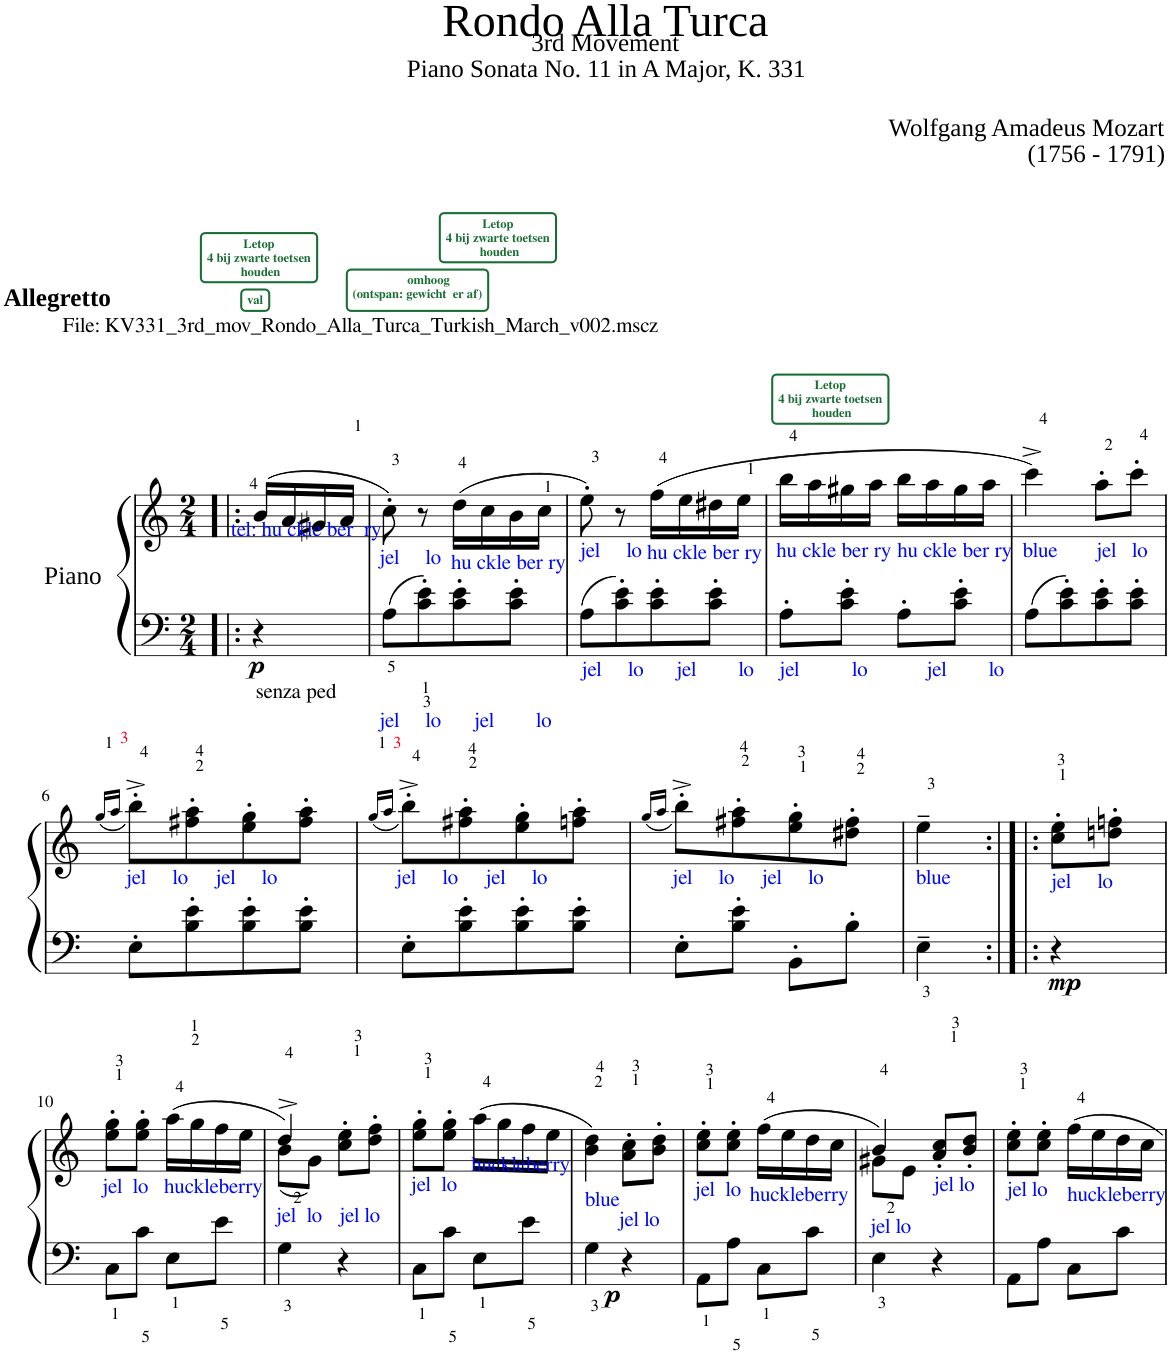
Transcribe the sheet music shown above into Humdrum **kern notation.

**kern	**kern	**dynam
*part1	*part1	*part1
*staff2	*staff1	*staff1/2
*I"Piano	*	*
*I'Pno	*	*
*clefF4	*clefG2	*
*k[]	*k[]	*
*M2/4	*M2/4	*
=1!|:	=1!|:	=1!|:
!	!LO:TX:a:B:t=Allegretto	!
!	!LO:TX:a:t=File&colon; KV331_3rd_mov_Rondo_Alla_Turca_Turkish_March_v002.mscz	!
!	!LO:TX:a:color=#000AF3:t=tel&colon; hu ckle ber  ry	!
!	!LO:TX:a:B:color=#1A6E34:t=val	!
!	!LO:TX:a:B:color=#1A6E34:t=Letop	!
!	!LO:TX:a:t=4 bij zwarte toetsen	!
!	!LO:TX:a:t=houden	!
!LO:TX:b:t=senza ped	!	!
!	!	!LO:DY:b=2
4r	(16b/LL	p
.	16a/	.
.	16g#X/	.
.	16a/JJ	.
=2	=2	=2
!	!LO:TX:b:color=#000AF3:t=jel     lo	!
!	!LO:TX:a:B:color=#1A6E34:t=omhoog	!
!	!LO:TX:a:t=(ontspan&colon; gewicht  er af)	!
!LO:TX:b:color=#000AF1:t=jel     lo      jel        lo	!	!
8A<\L	8cc'\)	.
8c\<'< 8e\<'<	8r	.
!	!LO:TX:b:color=#000AF2:t=hu ckle ber ry	!
!	!LO:TX:a:B:color=#1A6E34:t=Letop	!
!	!LO:TX:a:t=4 bij zwarte toetsen	!
!	!LO:TX:a:t=houden	!
8c\' 8e\'	(16dd\LL	.
.	16cc\	.
8c\' 8e\'J	16b\	.
.	16cc\JJ	.
=3	=3	=3
!	!LO:TX:b:color=#000AF0:t=jel     lo	!
!LO:TX:b:color=#000AEF:t=jel     lo      jel        lo	!	!
8A\L	8ee'\)	.
8c\' 8e\'	8r	.
!	!LO:TX:b:color=#000AEF:t=hu ckle ber ry	!
8c\' 8e\'	(16ff\LL	.
.	16ee\	.
8c\' 8e\'J	16dd#X\	.
.	16ee\JJ	.
=4	=4	=4
!	!LO:TX:b:color=#000AEF:t=hu ckle ber ry	!
!	!LO:TX:a:B:color=#1A6E34:t=Letop	!
!	!LO:TX:a:t=4 bij zwarte toetsen	!
!	!LO:TX:a:t=houden	!
!LO:TX:b:color=#000AF1:t=jel          lo           jel        lo	!	!
8A'\L	16bb\LL	.
.	16aa\	.
8c\' 8e\'J	16gg#X\	.
.	16aa\JJ	.
!	!LO:TX:b:color=#000AEF:t=hu ckle ber ry	!
8A'\L	16bb\LL	.
.	16aa\	.
8c\' 8e\'J	16gg#\	.
.	16aa\JJ	.
=5	=5	=5
!	!LO:TX:b:color=#000AEF:t=blue	!
8A\L	4ccc^\)	.
8c\' 8e\'	.	.
!	!LO:TX:b:color=#000AEF:t=jel   lo	!
8c\' 8e\'	8aa'\L	.
8c\' 8e\'J	8ccc'\J	.
!!LO:LB:g=z
=6	=6	=6
.	(16qgg/LL	.
.	16qaa/JJ	.
!	!LO:TX:b:color=#000AEF:t=jel     lo     jel     lo	!
8E'\L	8bb'^\L)	.
8B\<'< 8e\<'<	8ff#X\' 8aa\'	.
8B\' 8e\'	8ee\' 8gg\'	.
8B\' 8e\'J	8ff#\' 8aa\'J	.
=7	=7	=7
.	(16qgg/LL	.
.	16qaa/JJ	.
!	!LO:TX:b:color=#000AEF:t=jel     lo     jel     lo	!
8E'\L	8bb'^\L)	.
8B\' 8e\'	8ff#X\' 8aa\'	.
8B\' 8e\'	8ee\' 8gg\'	.
8B\' 8e\'J	8ffn\' 8aa\'J	.
=8	=8	=8
.	(16qgg/LL	.
.	16qaa/JJ	.
!	!LO:TX:b:color=#000AEE:t=jel     lo     jel     lo	!
8E'\L	8bb'^\L)	.
8B\' 8e\'J	8ff#X\' 8aa\'	.
8BB'\L	8ee\' 8gg\'	.
8B'\J	8dd#X\' 8ff#\'J	.
=9	=9	=9
!	!LO:TX:b:color=#000AEF:t=blue	!
4E<~\	4ee~\	.
=9:|!|:	=9:|!|:	=9:|!|:
!	!LO:TX:b:color=#000AEE:t=jel     lo	!
!	!	!LO:DY:b=2
4r	8cc\' 8ee\'L	mp
.	8ddn\' 8ffn\'J	.
!!LO:LB:g=z
=10	=10	=10
!	!LO:TX:b:color=#000AEE:t=jel  lo   huckleberry	!
8C<\L	8ee\' 8gg\'L	.
8c<\J	8ee\' 8gg\'J	.
8E<\L	(16aa\LL	.
.	16gg\	.
8e<\J	16ff\	.
.	16ee\JJ	.
=11	=11	=11
*	*^	*
!	!LO:TX:b:color=#000AEE:t=jel  lo   jel lo	!	!
4G<\	4dd^/)	(8b\L	.
.	.	8g\J)	.
4r	8cc\' 8ee\'L	4ryy	.
.	8dd\' 8ff\'J	.	.
*	*v	*v	*
=12	=12	=12
!	!LO:TX:b:color=#000AEE:t=jel  lo	!
8C<\L	8ee\' 8gg\'L	.
8c<\J	8ee\' 8gg\'J	.
!	!LO:TX:a:color=#000AEE:t=huckleberry	!
8E<\L	(16aa\LL	.
.	16gg\	.
8e<\J	16ff\	.
.	16ee\JJ	.
=13	=13	=13
!	!LO:TX:b:color=#000AEE:t=blue	!
!	!	!LO:DY:b=2
4G<\	4b\ 4dd\)	p
!	!LO:TX:b:color=#000AEE:t=jel lo	!
4r	8a\' 8cc\'L	.
.	8b\' 8dd\'J	.
=14	=14	=14
!	!LO:TX:b:color=#000AEE:t=jel  lo	!
8AA<\L	8cc\' 8ee\'L	.
8A<\J	8cc\' 8ee\'J	.
!	!LO:TX:b:color=#000AEE:t=huckleberry	!
8C<\L	(16ff\LL	.
.	16ee\	.
8c<\J	16dd\	.
.	16cc\JJ	.
=15	=15	=15
*	*^	*
!	!LO:TX:b:color=#000AEE:t=jel lo	!	!
4E<\	4b/)	8g#X\L	.
.	.	8e\J	.
!	!LO:TX:b:color=#000AEE:t=jel lo	!	!
4r	8a/' 8cc/'L	4ryy	.
.	8b/' 8dd/'J	.	.
*	*v	*v	*
=16	=16	=16
!	!LO:TX:b:color=#000AEE:t=jel lo	!
8AA\L	8cc\' 8ee\'L	.
8A\J	8cc\' 8ee\'J	.
!	!LO:TX:b:color=#000AEE:t=huckleberry	!
8C\L	16ff\LL	.
.	16ee\	.
8c\J	16dd\	.
.	16cc\JJ	.
=	=	=
*-	*-	*-
